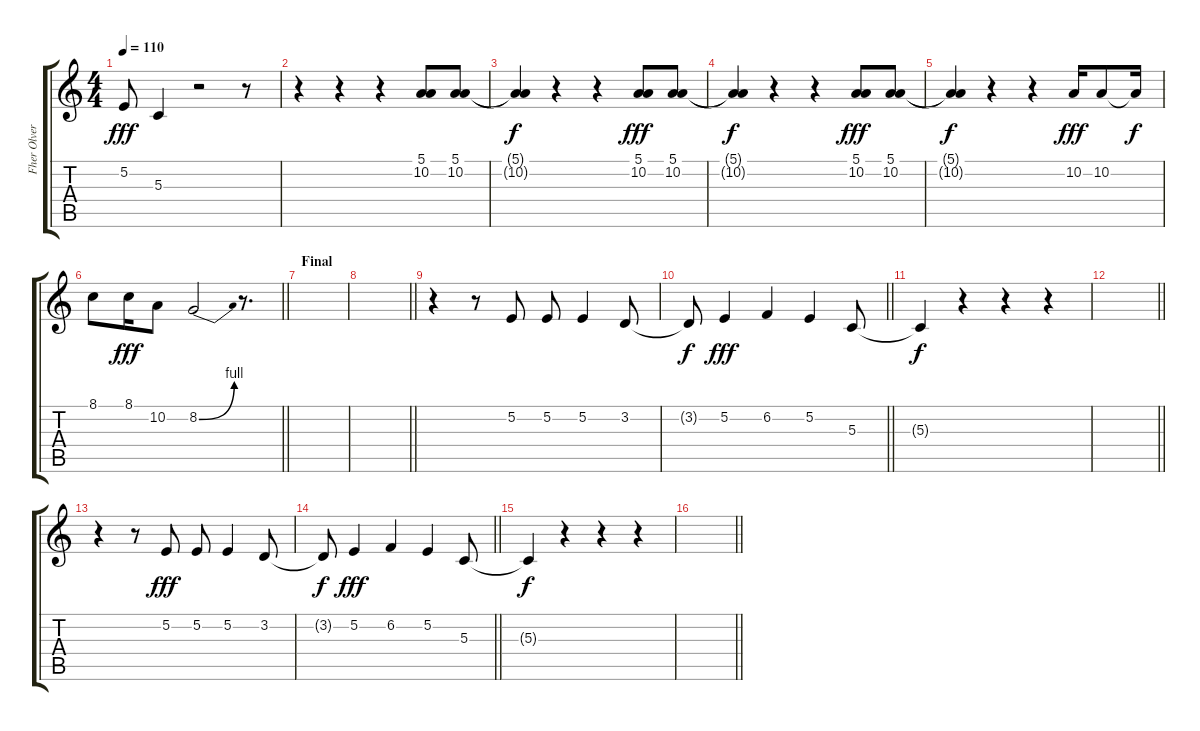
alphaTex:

\track ("Fher Olvera" "Fher Olver") {instrument accordion}
\staff {score tabs}
\tuning (E4 B3 G3 D3 A2 E2) {hide}
\ts (4 4)
\tempo 110
\clef g2
\ks c
5.2.8{dy fff} 5.3.4 r.2 r.8 |
r.4 r.4 r.4 (5.1 10.2).8 (5.1 10.2).8 |
(5.1{t} 10.2{t}).4{dy f} r.4 r.4 (5.1 10.2).8{dy fff} (5.1 10.2).8 |
(5.1{t} 10.2{t}).4{dy f} r.4 r.4 (5.1 10.2).8{dy fff} (5.1 10.2).8 |
(5.1{t} 10.2{t}).4{dy f} r.4 r.4 10.2.16{dy fff} 10.2.8 10.2{t}.16{dy f} |
\barLineRight lightlight
8.1.8 8.1.16{dy fff} 10.2.8 8.2{be (bend 0 0 60 4)}.2 r.8{d} |
\section ("" "Final")
|
\barLineRight lightlight
|
r.4 r.8 5.2.8 5.2.8 5.2.4 3.2.8 |
\barLineRight lightlight
3.2{t}.8{dy f} 5.2.4{dy fff} 6.2.4 5.2.4 5.3.8 |
5.3{t}.4{dy f} r.4 r.4 r.4 |
\barLineRight lightlight
|
r.4 r.8 5.2.8{dy fff} 5.2.8 5.2.4 3.2.8 |
\barLineRight lightlight
3.2{t}.8{dy f} 5.2.4{dy fff} 6.2.4 5.2.4 5.3.8 |
5.3{t}.4{dy f} r.4 r.4 r.4 |
\barLineRight lightlight
